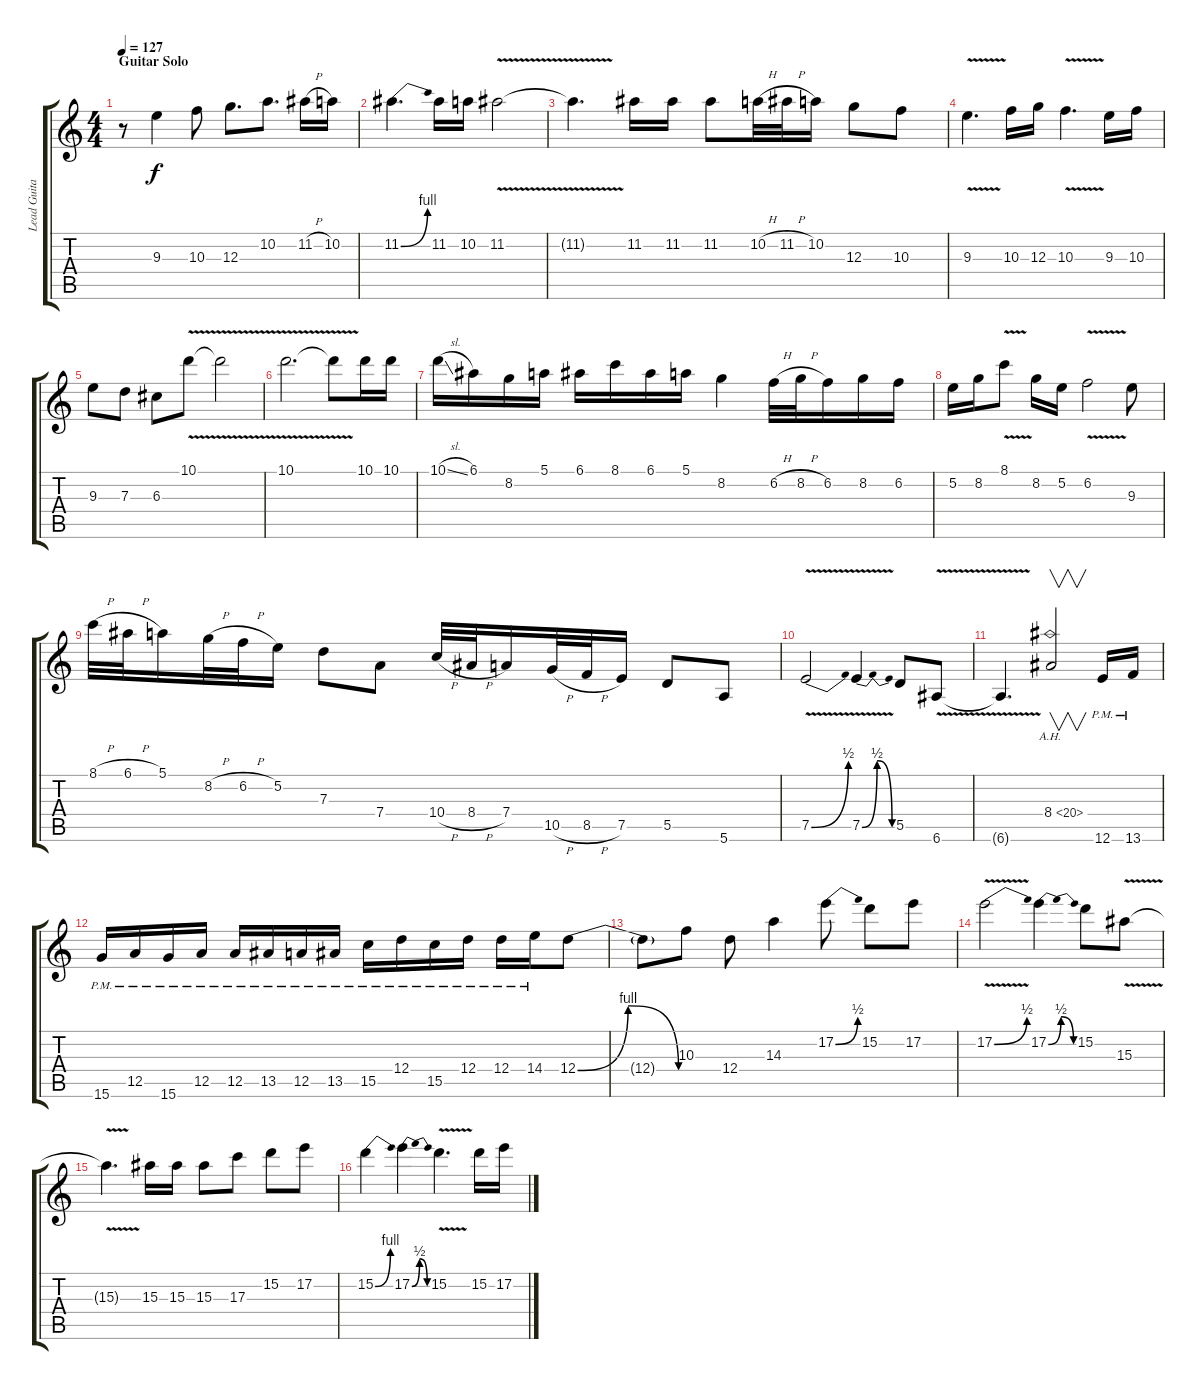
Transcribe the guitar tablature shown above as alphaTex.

\track ("Lead Guitar" "Lead Guita") {instrument overdrivenguitar}
\staff {score tabs}
\tuning (E4 B3 G3 D3 A2 E2) {hide}
\ts (4 4)
\section ("" "Guitar Solo")
\tempo 127
\clef g2
\ks c
r.8{dy f instrument overdrivenguitar} 9.3.4 10.3.8 12.3.8{d} 10.2.8{d} 11.2{h}.16 10.2.16 |
11.2{be (bend 0 0 60 4)}.4{d} 11.2.16 10.2.16 11.2{v}.2 |
11.2{t}.4{d} 11.2.16 11.2.16 11.2.8 10.2{h}.32 11.2{h}.32 10.2.16 12.3.8 10.3.8 |
9.3{v}.4{d} 10.3.16 12.3.16 10.3{v}.4{d} 9.3.16 10.3.16 |
9.3.8 7.3.8 6.3.8 10.1{v}.8 10.1{t}.2 |
10.1{v}.2{d} 10.1{t}.8 10.1.16 10.1.16 |
10.1{sl}.16 6.1.16 8.2.16 5.1.16 6.1.16 8.1.16 6.1.16 5.1.16 8.2.4 6.2{h}.32 8.2{h}.32 6.2.16 8.2.16 6.2.16 |
5.2.16 8.2.16 8.1{v}.8 8.2.16 5.2.16 6.2{v}.2 9.3.8 |
8.1{h}.32 6.1{h}.32 5.1.16 8.2{h}.32 6.2{h}.32 5.2.16 7.3.8 7.4.8 10.4{h}.32 8.4{h}.32 7.4.16 10.5{h}.32 8.5{h}.32 7.5.16 5.5.8 5.6.8 |
7.5{be (bend 0 0 60 2) v}.2 7.5{be (bendrelease 0 0 10 2 20 2 60 0) v}.4 5.5.8 6.6{v}.8 |
6.6{t}.4{d} 8.4{ah 12}.2{v} 12.6{pm}.16 13.6{pm}.16 |
15.6{pm}.16 12.5{pm}.16 15.6{pm}.16 12.5{pm}.16 12.5{pm}.16 13.5{pm}.16 12.5{pm}.16 13.5{pm}.16 15.5{pm}.16 12.4{pm}.16 15.5{pm}.16 12.4{pm}.16 12.4{pm}.16 14.4{pm}.16 12.4{be (bendrelease 0 0 10 4 20 4 60 0)}.8 |
12.4{t}.8 10.3.8 12.4.8 14.3.4 17.2{be (bend 0 0 60 2)}.8 15.2.8 17.2.8 |
17.2{be (bend 0 0 60 2) v}.2 17.2{be (bendrelease 0 0 10 2 20 2 60 0)}.4 15.2.8 15.3{v}.8 |
15.3{t}.4{d} 15.3.16 15.3.16 15.3.8 17.3.8 15.2.8 17.2.8 |
15.2{be (bend 0 0 60 4)}.4 17.2{be (bendrelease 0 0 10 2 20 2 60 0)}.4 15.2{v}.4{d} 15.2.16 17.2.16
